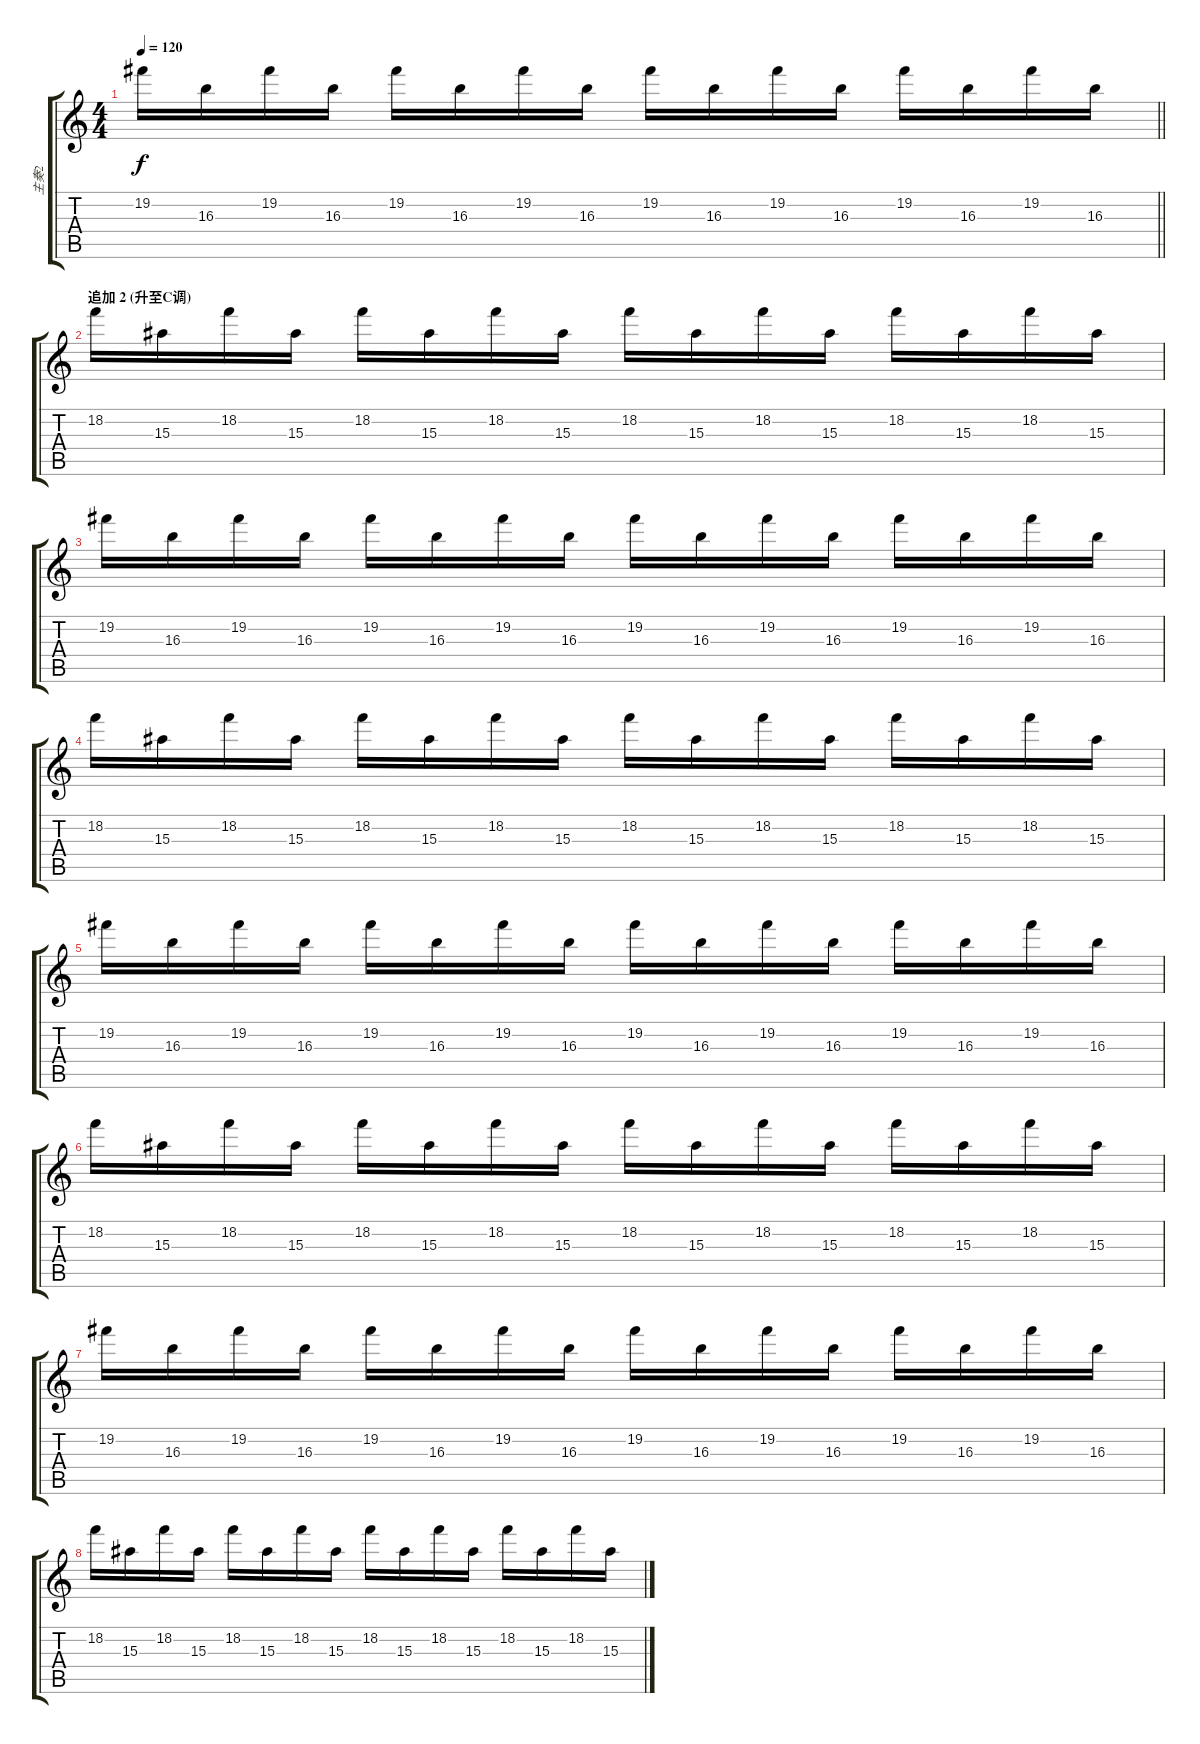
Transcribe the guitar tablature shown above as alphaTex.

\track ("主奏2" "主奏2") {instrument overdrivenguitar}
\staff {score tabs}
\tuning (E4 B3 G3 D3 A2 E2) {hide}
\ts (4 4)
\tempo 120
\clef g2
\barLineRight lightlight
\ks c
19.2.16{dy f} 16.3.16 19.2.16 16.3.16 19.2.16 16.3.16 19.2.16 16.3.16 19.2.16 16.3.16 19.2.16 16.3.16 19.2.16 16.3.16 19.2.16 16.3.16 |
\section ("" "追加 2 (升至C调)")
18.2.16 15.3.16 18.2.16 15.3.16 18.2.16 15.3.16 18.2.16 15.3.16 18.2.16 15.3.16 18.2.16 15.3.16 18.2.16 15.3.16 18.2.16 15.3.16 |
19.2.16 16.3.16 19.2.16 16.3.16 19.2.16 16.3.16 19.2.16 16.3.16 19.2.16 16.3.16 19.2.16 16.3.16 19.2.16 16.3.16 19.2.16 16.3.16 |
18.2.16 15.3.16 18.2.16 15.3.16 18.2.16 15.3.16 18.2.16 15.3.16 18.2.16 15.3.16 18.2.16 15.3.16 18.2.16 15.3.16 18.2.16 15.3.16 |
19.2.16 16.3.16 19.2.16 16.3.16 19.2.16 16.3.16 19.2.16 16.3.16 19.2.16 16.3.16 19.2.16 16.3.16 19.2.16 16.3.16 19.2.16 16.3.16 |
18.2.16 15.3.16 18.2.16 15.3.16 18.2.16 15.3.16 18.2.16 15.3.16 18.2.16 15.3.16 18.2.16 15.3.16 18.2.16 15.3.16 18.2.16 15.3.16 |
19.2.16 16.3.16 19.2.16 16.3.16 19.2.16 16.3.16 19.2.16 16.3.16 19.2.16 16.3.16 19.2.16 16.3.16 19.2.16 16.3.16 19.2.16 16.3.16 |
18.2.16 15.3.16 18.2.16 15.3.16 18.2.16 15.3.16 18.2.16 15.3.16 18.2.16 15.3.16 18.2.16 15.3.16 18.2.16 15.3.16 18.2.16 15.3.16
